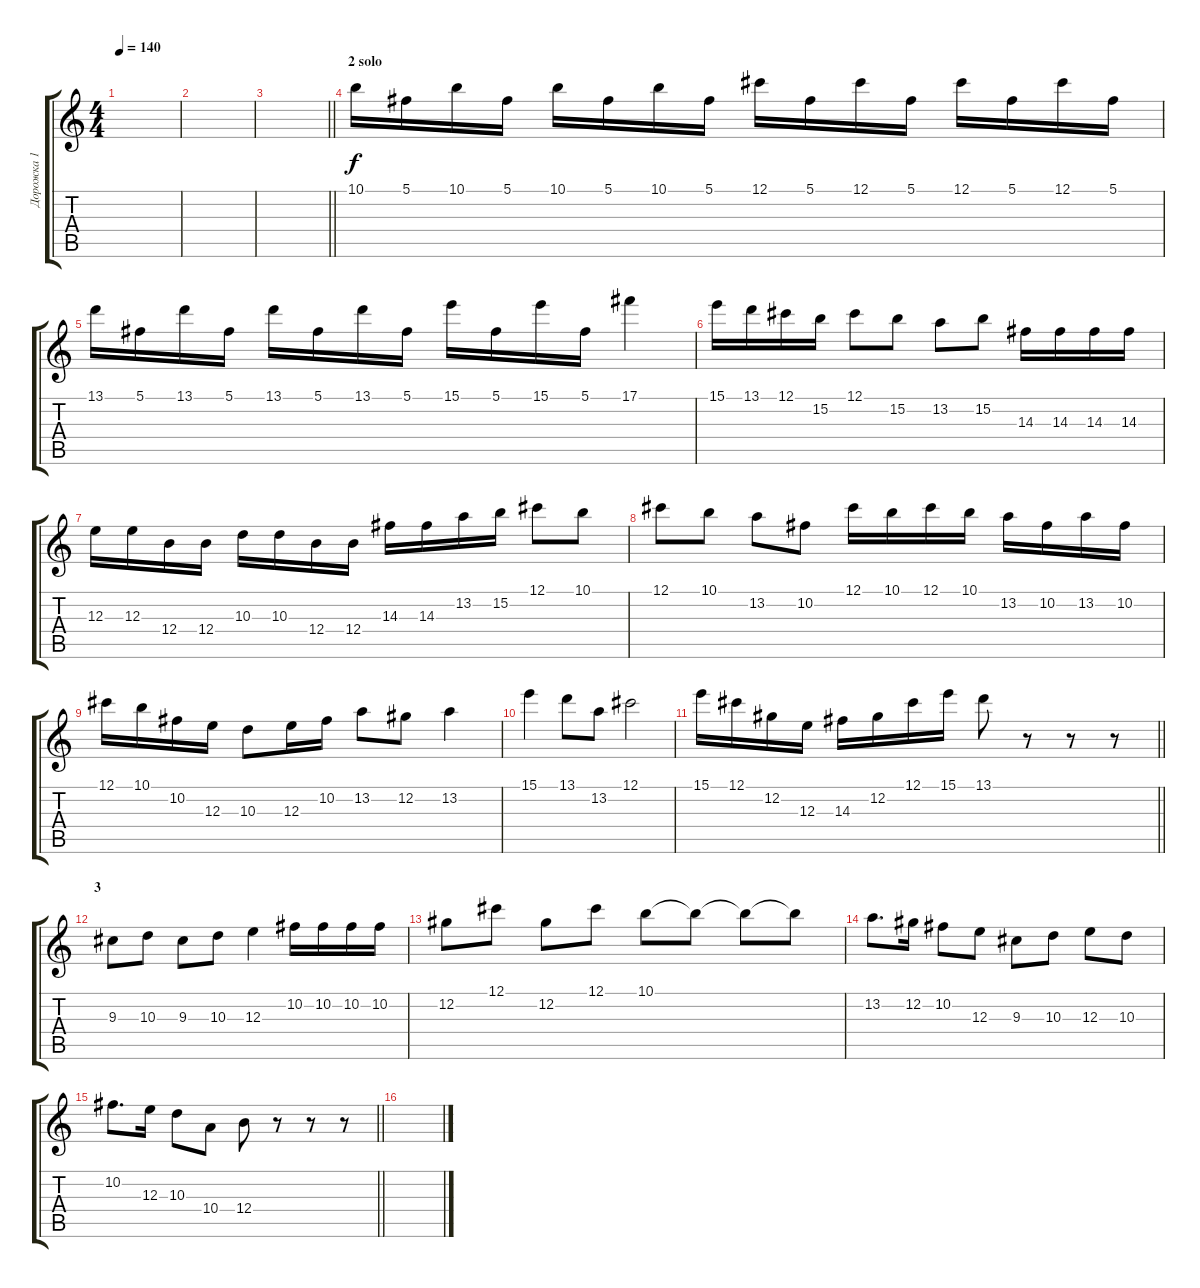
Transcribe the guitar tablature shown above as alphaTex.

\track ("Дорожка 1" "Дорожка 1") {instrument distortionguitar}
\staff {score tabs}
\tuning (Db4 Ab3 E3 B2 Gb2 B1) {hide}
\ts (4 4)
\tempo 140
\clef g2
\ks c
|
|
\barLineRight lightlight
|
\section ("" "2 solo")
10.1.16 5.1.16 10.1.16 5.1.16 10.1.16 5.1.16 10.1.16 5.1.16 12.1.16 5.1.16 12.1.16 5.1.16 12.1.16 5.1.16 12.1.16 5.1.16 |
13.1.16 5.1.16 13.1.16 5.1.16 13.1.16 5.1.16 13.1.16 5.1.16 15.1.16 5.1.16 15.1.16 5.1.16 17.1.4 |
15.1.16 13.1.16 12.1.16 15.2.16 12.1.8 15.2.8 13.2.8 15.2.8 14.3.16 14.3.16 14.3.16 14.3.16 |
12.3.16 12.3.16 12.4.16 12.4.16 10.3.16 10.3.16 12.4.16 12.4.16 14.3.16 14.3.16 13.2.16 15.2.16 12.1.8 10.1.8 |
12.1.8 10.1.8 13.2.8 10.2.8 12.1.16 10.1.16 12.1.16 10.1.16 13.2.16 10.2.16 13.2.16 10.2.16 |
12.1.16 10.1.16 10.2.16 12.3.16 10.3.8 12.3.16 10.2.16 13.2.8 12.2.8 13.2.4 |
15.1.4 13.1.8 13.2.8 12.1.2 |
\barLineRight lightlight
15.1.16 12.1.16 12.2.16 12.3.16 14.3.16 12.2.16 12.1.16 15.1.16 13.1.8 r.8 r.8 r.8 |
\section ("" "3")
9.3.8 10.3.8 9.3.8 10.3.8 12.3.4 10.2.16 10.2.16 10.2.16 10.2.16 |
12.2.8 12.1.8 12.2.8 12.1.8 10.1.8 10.1{t}.8 10.1{t}.8 10.1{t}.8 |
13.2.8{d} 12.2.16 10.2.8 12.3.8 9.3.8 10.3.8 12.3.8 10.3.8 |
\barLineRight lightlight
10.2.8{d} 12.3.16 10.3.8 10.4.8 12.4.8 r.8 r.8 r.8 |
\section ("" " ")
